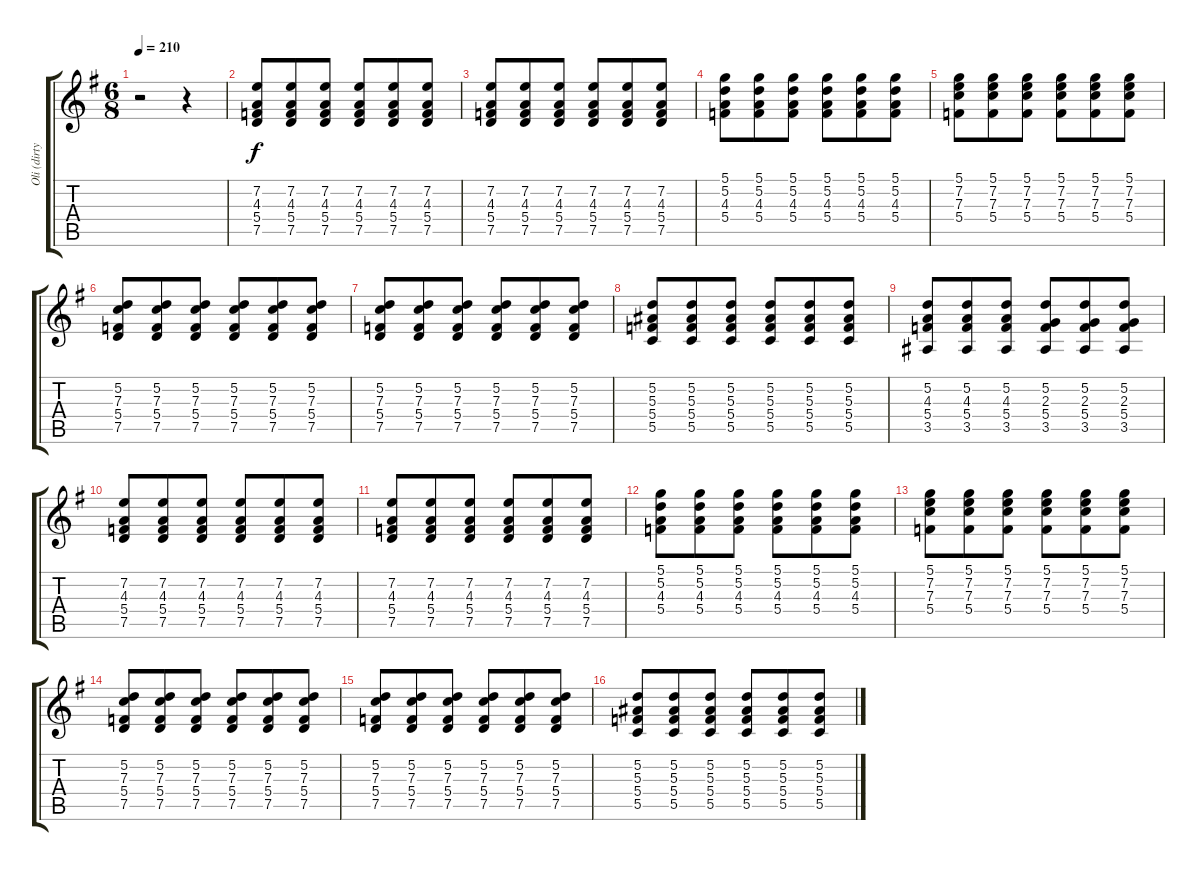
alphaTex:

\track ("Oli (dirty clean)" "Oli (dirty") {instrument overdrivenguitar}
\staff {score tabs}
\tuning (D4 A3 F3 C3 G2 D2) {hide}
\ts (6 8)
\tempo 210
\clef g2
\ks g
r.2{dy f} r.4 |
(7.2 4.3 5.4 7.5).8 (7.2 4.3 5.4 7.5).8 (7.2 4.3 5.4 7.5).8 (7.2 4.3 5.4 7.5).8 (7.2 4.3 5.4 7.5).8 (7.2 4.3 5.4 7.5).8 |
(7.2 4.3 5.4 7.5).8 (7.2 4.3 5.4 7.5).8 (7.2 4.3 5.4 7.5).8 (7.2 4.3 5.4 7.5).8 (7.2 4.3 5.4 7.5).8 (7.2 4.3 5.4 7.5).8 |
(5.1 5.2 4.3 5.4).8 (5.1 5.2 4.3 5.4).8 (5.1 5.2 4.3 5.4).8 (5.1 5.2 4.3 5.4).8 (5.1 5.2 4.3 5.4).8 (5.1 5.2 4.3 5.4).8 |
(5.1 7.2 7.3 5.4).8 (5.1 7.2 7.3 5.4).8 (5.1 7.2 7.3 5.4).8 (5.1 7.2 7.3 5.4).8 (5.1 7.2 7.3 5.4).8 (5.1 7.2 7.3 5.4).8 |
(5.2 7.3 5.4 7.5).8 (5.2 7.3 5.4 7.5).8 (5.2 7.3 5.4 7.5).8 (5.2 7.3 5.4 7.5).8 (5.2 7.3 5.4 7.5).8 (5.2 7.3 5.4 7.5).8 |
(5.2 7.3 5.4 7.5).8 (5.2 7.3 5.4 7.5).8 (5.2 7.3 5.4 7.5).8 (5.2 7.3 5.4 7.5).8 (5.2 7.3 5.4 7.5).8 (5.2 7.3 5.4 7.5).8 |
(5.2 5.3 5.4 5.5).8 (5.2 5.3 5.4 5.5).8 (5.2 5.3 5.4 5.5).8 (5.2 5.3 5.4 5.5).8 (5.2 5.3 5.4 5.5).8 (5.2 5.3 5.4 5.5).8 |
(5.2 4.3 5.4 3.5).8 (5.2 4.3 5.4 3.5).8 (5.2 4.3 5.4 3.5).8 (5.2 2.3 5.4 3.5).8 (5.2 2.3 5.4 3.5).8 (5.2 2.3 5.4 3.5).8 |
(7.2 4.3 5.4 7.5).8 (7.2 4.3 5.4 7.5).8 (7.2 4.3 5.4 7.5).8 (7.2 4.3 5.4 7.5).8 (7.2 4.3 5.4 7.5).8 (7.2 4.3 5.4 7.5).8 |
(7.2 4.3 5.4 7.5).8 (7.2 4.3 5.4 7.5).8 (7.2 4.3 5.4 7.5).8 (7.2 4.3 5.4 7.5).8 (7.2 4.3 5.4 7.5).8 (7.2 4.3 5.4 7.5).8 |
(5.1 5.2 4.3 5.4).8 (5.1 5.2 4.3 5.4).8 (5.1 5.2 4.3 5.4).8 (5.1 5.2 4.3 5.4).8 (5.1 5.2 4.3 5.4).8 (5.1 5.2 4.3 5.4).8 |
(5.1 7.2 7.3 5.4).8 (5.1 7.2 7.3 5.4).8 (5.1 7.2 7.3 5.4).8 (5.1 7.2 7.3 5.4).8 (5.1 7.2 7.3 5.4).8 (5.1 7.2 7.3 5.4).8 |
(5.2 7.3 5.4 7.5).8 (5.2 7.3 5.4 7.5).8 (5.2 7.3 5.4 7.5).8 (5.2 7.3 5.4 7.5).8 (5.2 7.3 5.4 7.5).8 (5.2 7.3 5.4 7.5).8 |
(5.2 7.3 5.4 7.5).8 (5.2 7.3 5.4 7.5).8 (5.2 7.3 5.4 7.5).8 (5.2 7.3 5.4 7.5).8 (5.2 7.3 5.4 7.5).8 (5.2 7.3 5.4 7.5).8 |
(5.2 5.3 5.4 5.5).8 (5.2 5.3 5.4 5.5).8 (5.2 5.3 5.4 5.5).8 (5.2 5.3 5.4 5.5).8 (5.2 5.3 5.4 5.5).8 (5.2 5.3 5.4 5.5).8
